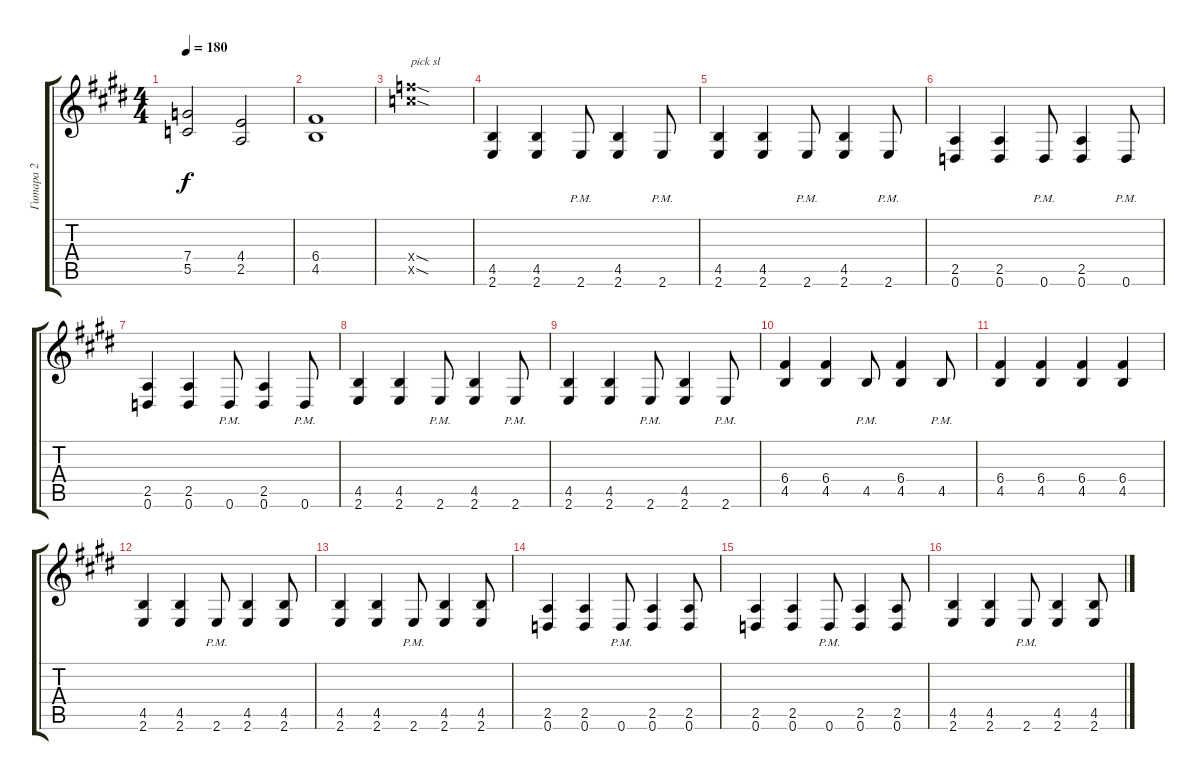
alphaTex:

\track ("Гитара 2" "Гитара 2") {instrument distortionguitar}
\staff {score tabs}
\tuning (D4 A3 F3 C3 G2 D2) {hide}
\ts (4 4)
\tempo 180
\clef g2
\ks c#minor
(7.4{t} 5.5{t}).2{dy f} (4.4 2.5).2 |
(6.4 4.5).1 |
(17.4{sod x} 17.5{sod x}).1{txt "pick sl"} |
(4.5 2.6).4 (4.5 2.6).4 2.6{pm}.8 (4.5 2.6).4 2.6{pm}.8 |
(4.5 2.6).4 (4.5 2.6).4 2.6{pm}.8 (4.5 2.6).4 2.6{pm}.8 |
(2.5 0.6).4 (2.5 0.6).4 0.6{pm}.8 (2.5 0.6).4 0.6{pm}.8 |
(2.5 0.6).4 (2.5 0.6).4 0.6{pm}.8 (2.5 0.6).4 0.6{pm}.8 |
(4.5 2.6).4 (4.5 2.6).4 2.6{pm}.8 (4.5 2.6).4 2.6{pm}.8 |
(4.5 2.6).4 (4.5 2.6).4 2.6{pm}.8 (4.5 2.6).4 2.6{pm}.8 |
(6.4 4.5).4 (6.4 4.5).4 4.5{pm}.8 (6.4 4.5).4 4.5{pm}.8 |
(6.4 4.5).4 (6.4 4.5).4 (6.4 4.5).4 (6.4 4.5).4 |
(4.5 2.6).4 (4.5 2.6).4 2.6{pm}.8 (4.5 2.6).4 (4.5 2.6).8 |
(4.5 2.6).4 (4.5 2.6).4 2.6{pm}.8 (4.5 2.6).4 (4.5 2.6).8 |
(2.5 0.6).4 (2.5 0.6).4 0.6{pm}.8 (2.5 0.6).4 (2.5 0.6).8 |
(2.5 0.6).4 (2.5 0.6).4 0.6{pm}.8 (2.5 0.6).4 (2.5 0.6).8 |
(4.5 2.6).4 (4.5 2.6).4 2.6{pm}.8 (4.5 2.6).4 (4.5 2.6).8
